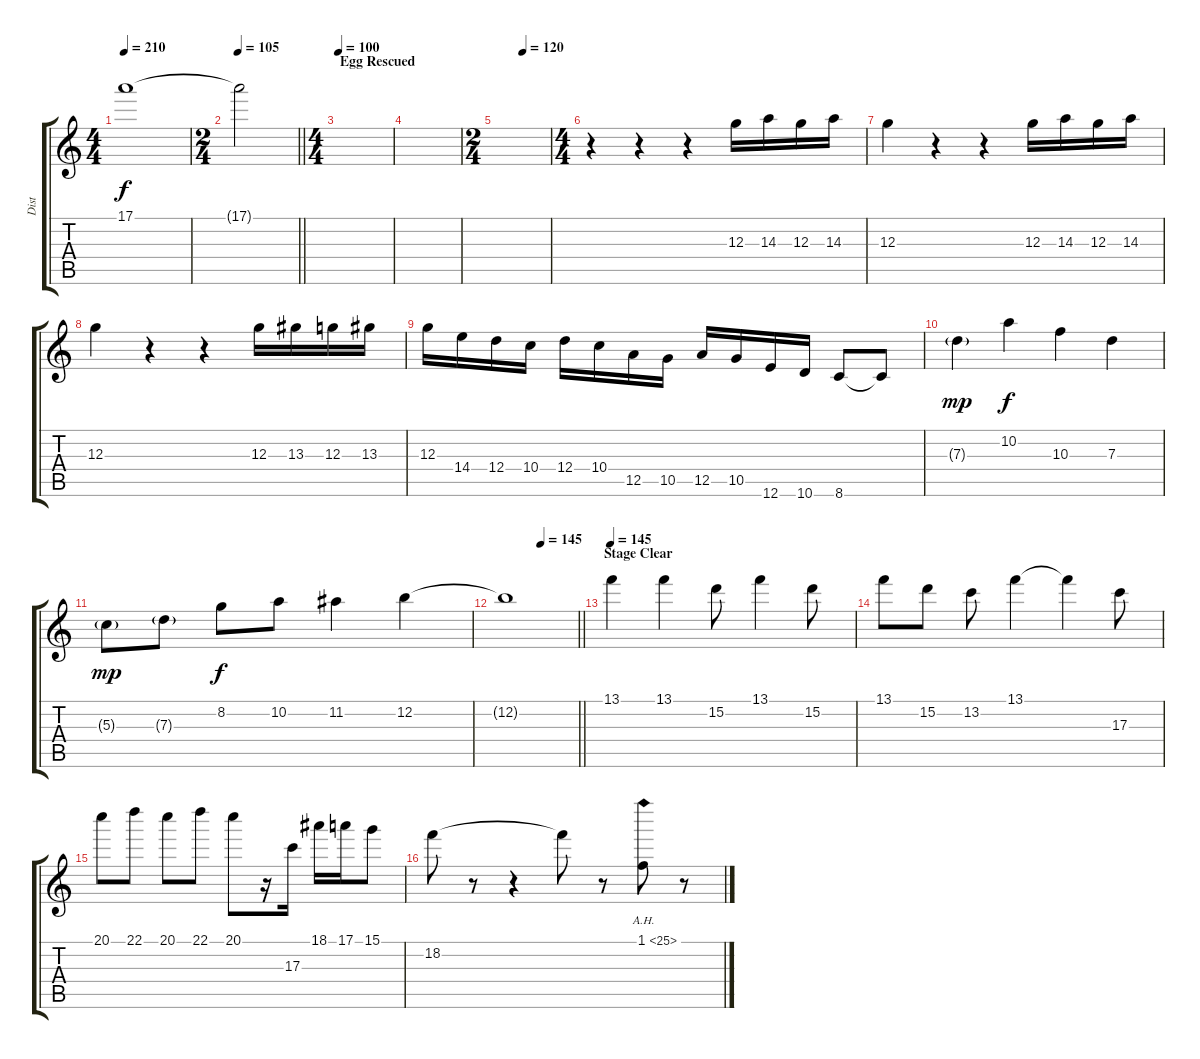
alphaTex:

\track ("Dist" "Dist") {instrument distortionguitar}
\staff {score tabs}
\tuning (E4 B3 G3 D3 A2 E2) {hide}
\ts (4 4)
\tempo 210
\clef g2
\ks c
17.1.1{dy f} |
\ts (2 4)
\tempo 105
\barLineRight lightlight
17.1{t}.2 |
\ts (4 4)
\section ("" "Egg Rescued")
\tempo 100
|
|
\ts (2 4)
\tempo (120 0.5)
|
\ts (4 4)
r.4{volume 13 instrument overdrivenguitar} r.4 r.4 12.3.16 14.3.16 12.3.16 14.3.16 |
12.3.4 r.4 r.4 12.3.16 14.3.16 12.3.16 14.3.16 |
12.3.4 r.4 r.4 12.3.16 13.3.16 12.3.16 13.3.16 |
12.3.16 14.4.16 12.4.16 10.4.16 12.4.16 10.4.16 12.5.16 10.5.16 12.5.16 10.5.16 12.6.16 10.6.16 8.6.8 8.6{t}.8 |
7.3{g}.4{dy mp} 10.2.4{dy f} 10.3.4 7.3.4 |
5.3{g}.8{dy mp} 7.3{g}.8 8.2.8{dy f} 10.2.8 11.2.4 12.2.4 |
\tempo (145 0.5)
\barLineRight lightlight
12.2{t}.1 |
\section ("" "Stage Clear")
\tempo 145
13.1.4 13.1.4 15.2.8 13.1.4 15.2.8 |
13.1.8 15.2.8 13.2.8 13.1.4 13.1{t}.4 17.3.8 |
20.1.8 22.1.8 20.1.8 22.1.8 20.1.8 r.16 17.3.16 18.1.16 17.1.16 15.1.8 |
18.2.8 r.8 r.4 18.2{t}.8 r.8 1.1{ah 24}.8 r.8
